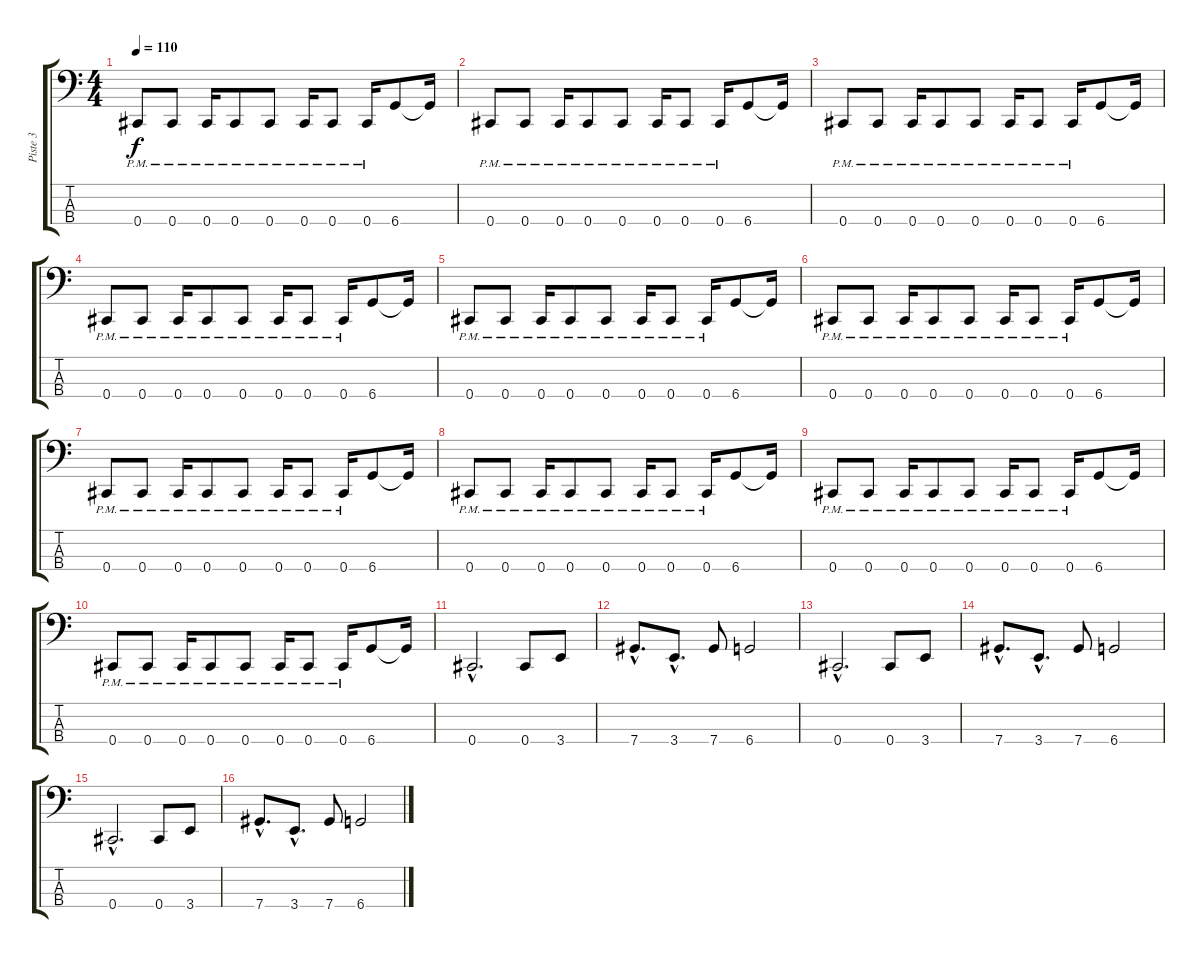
\track ("Piste 3" "Piste 3") {instrument electricbassfinger}
\staff {score tabs}
\tuning (Gb2 Db2 Ab1 Db1) {hide}
\ts (4 4)
\tempo 110
\clef f4
\ks c
0.4{pm}.8{dy f} 0.4{pm}.8 0.4{pm}.16 0.4{pm}.8 0.4{pm}.8 0.4{pm}.16 0.4{pm}.8 0.4{pm}.16 6.4.8 6.4{t}.16 |
0.4{pm}.8 0.4{pm}.8 0.4{pm}.16 0.4{pm}.8 0.4{pm}.8 0.4{pm}.16 0.4{pm}.8 0.4{pm}.16 6.4.8 6.4{t}.16 |
0.4{pm}.8 0.4{pm}.8 0.4{pm}.16 0.4{pm}.8 0.4{pm}.8 0.4{pm}.16 0.4{pm}.8 0.4{pm}.16 6.4.8 6.4{t}.16 |
0.4{pm}.8 0.4{pm}.8 0.4{pm}.16 0.4{pm}.8 0.4{pm}.8 0.4{pm}.16 0.4{pm}.8 0.4{pm}.16 6.4.8 6.4{t}.16 |
0.4{pm}.8 0.4{pm}.8 0.4{pm}.16 0.4{pm}.8 0.4{pm}.8 0.4{pm}.16 0.4{pm}.8 0.4{pm}.16 6.4.8 6.4{t}.16 |
0.4{pm}.8 0.4{pm}.8 0.4{pm}.16 0.4{pm}.8 0.4{pm}.8 0.4{pm}.16 0.4{pm}.8 0.4{pm}.16 6.4.8 6.4{t}.16 |
0.4{pm}.8 0.4{pm}.8 0.4{pm}.16 0.4{pm}.8 0.4{pm}.8 0.4{pm}.16 0.4{pm}.8 0.4{pm}.16 6.4.8 6.4{t}.16 |
0.4{pm}.8 0.4{pm}.8 0.4{pm}.16 0.4{pm}.8 0.4{pm}.8 0.4{pm}.16 0.4{pm}.8 0.4{pm}.16 6.4.8 6.4{t}.16 |
0.4{pm}.8 0.4{pm}.8 0.4{pm}.16 0.4{pm}.8 0.4{pm}.8 0.4{pm}.16 0.4{pm}.8 0.4{pm}.16 6.4.8 6.4{t}.16 |
0.4{pm}.8 0.4{pm}.8 0.4{pm}.16 0.4{pm}.8 0.4{pm}.8 0.4{pm}.16 0.4{pm}.8 0.4{pm}.16 6.4.8 6.4{t}.16 |
0.4{hac}.2{d} 0.4.8 3.4.8 |
7.4{hac}.8{d} 3.4{hac}.8{d} 7.4.8 6.4.2 |
0.4{hac}.2{d} 0.4.8 3.4.8 |
7.4{hac}.8{d} 3.4{hac}.8{d} 7.4.8 6.4.2 |
0.4{hac}.2{d} 0.4.8 3.4.8 |
7.4{hac}.8{d} 3.4{hac}.8{d} 7.4.8 6.4.2
